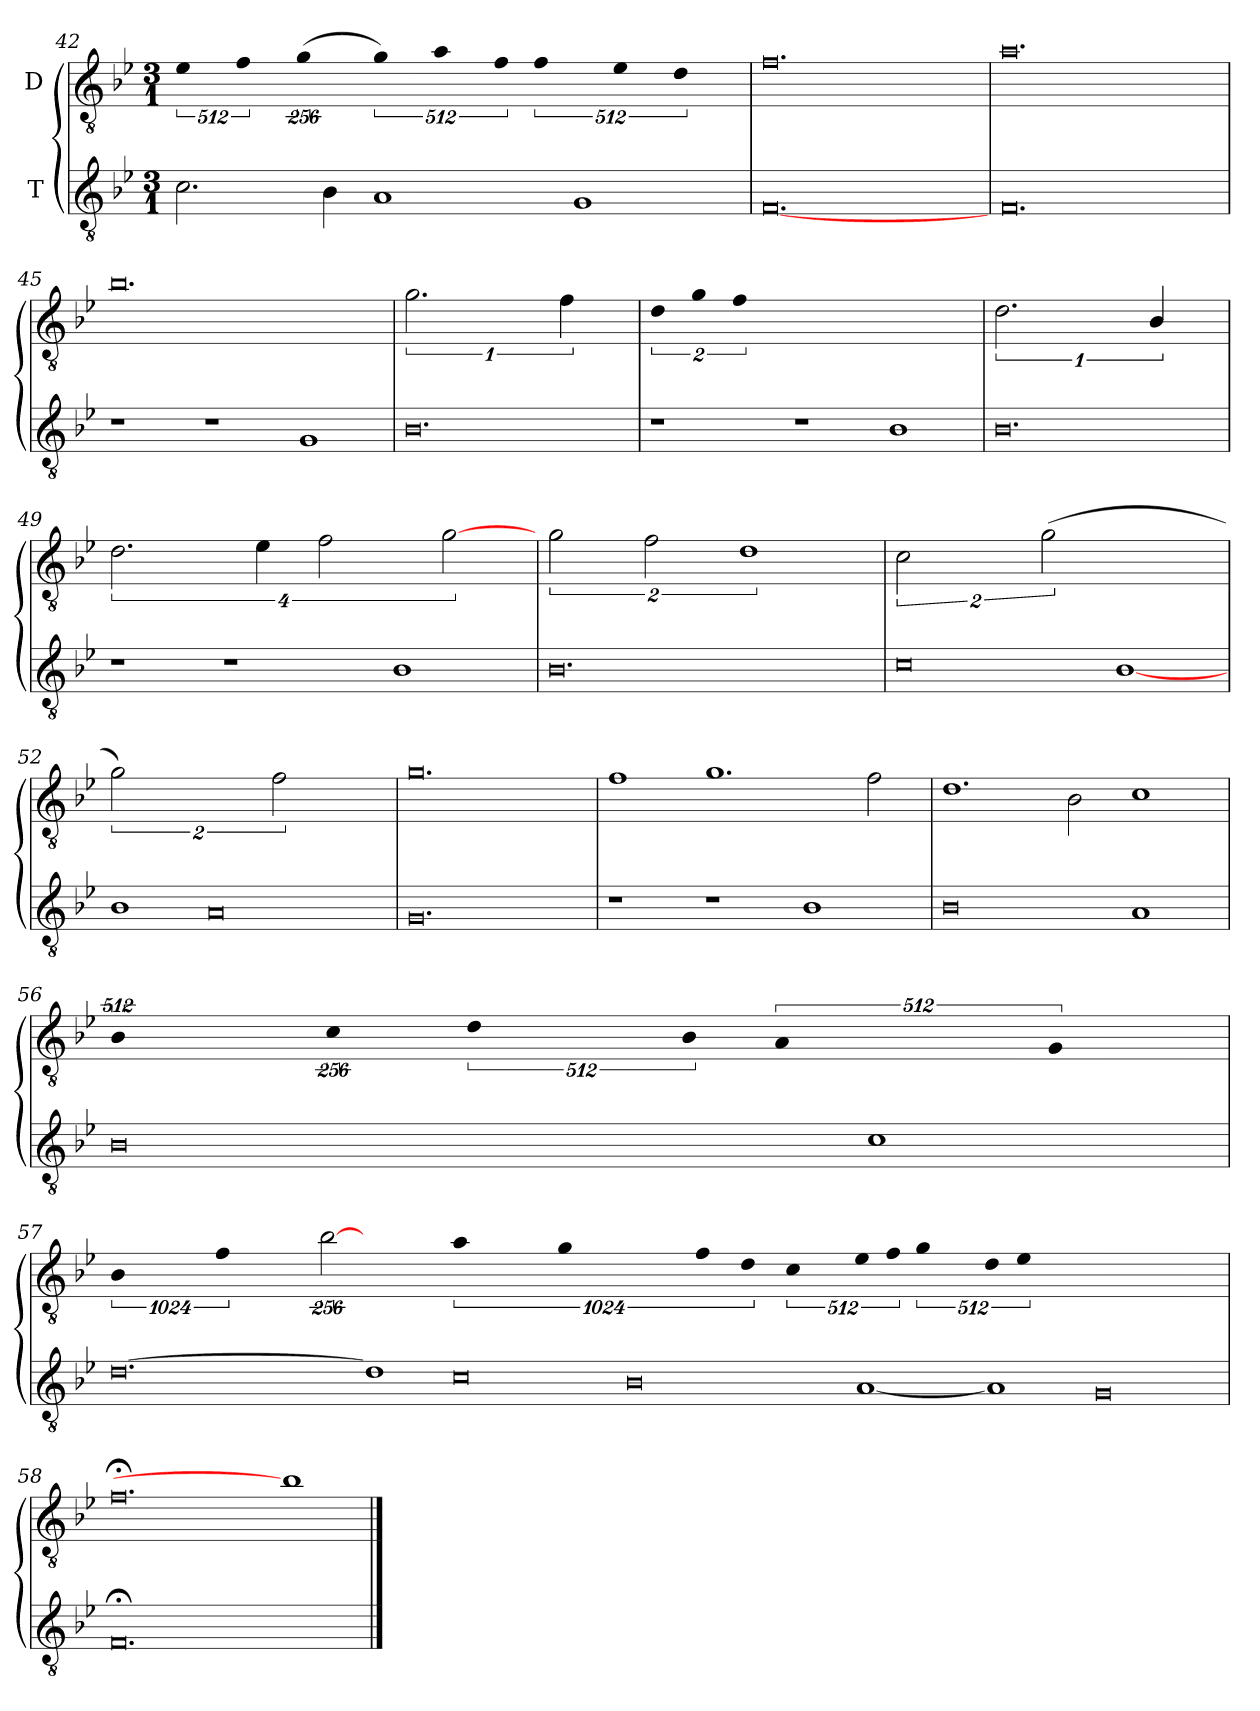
**kern	**kern
*part2	*part1
*staff2	*staff1
*I"T	*I"D
*clefGv2	*clefGv2
*ITrd7c12	*ITrd7c12
*k[b-e-]	*k[b-e-]
*B-:	*B-:
*M3/1	*M3/1
=42	=42
!	!LO:N:vis=2
2.Ci\	1024%341E-i\
!	!LO:N:vis=2
.	1024%341Fi\
!	!LO:N:vis=2
.	(512%171Gi\
4BB-i\	.
!	!LO:N:vis=2
1AAi/	1024%341Gi\)
!	!LO:N:vis=2
.	1024%341Ai\
!	!LO:N:vis=2
.	512%171Fi\
!	!LO:N:vis=2
1GGi/	1024%341Fi\
!	!LO:N:vis=2
.	1024%341E-i\
!	!LO:N:vis=2
.	512%171Di\
!!LO:LB:g=z
=43	=43
[0.FFi/	0.Fi\
=44	=44
0.FFi/	0.Ai\
=45	=45
1r	0.B-i\
1r	.
1GGi/	.
=46	=46
0.BB-i/	2%3.Gi\
.	4%3Fi\
=47	=47
1r	4%3Di\
.	2%3Gi\
1r	.
1BB-i/	.
.	4%3Fi\
=48	=48
0.BB-i/	2%3.Di\
.	4%3BB-i/
=49	=49
1r	4%3.Di\
1r	.
.	8%3E-i\
.	4%3Fi\
1BB-i/	.
.	[4%3Gi\
!!LO:LB:g=z
=50	=50
0.BB-i/	4%3Gi\
.	4%3Fi\
.	2%3Di\
=51	=51
0Ci\	2%3Ci\
.	(2%3Gi\
[1BB-i/	.
=52	=52
1BB-i/	2%3Gi\)
0AAi/	.
.	2%3Fi\
=53	=53
0.GGi/	0.Gi\
=54	=54
1r	1Fi\
1r	1.Gi\
1BB-i/	.
.	2Fi\
=55	=55
0BB-i/	1.Di\
.	2BB-i\
1AAi/	1Ci\
!!LO:LB:g=z
=56	=56
!	!LO:N:vis=1
0BB-i/	512%341BB-i/
!	!LO:N:vis=2
.	512%171Ci\
!	!LO:N:vis=1
.	512%341Di\
!	!LO:N:vis=2
.	512%171BB-i\
!	!LO:N:vis=1
1Ci\	512%341AAi/
!	!LO:N:vis=2
.	512%171GGi/
=57	=57
!	!LO:N:vis=0
[0.Di\	1024%1365BB-i/
!	!LO:N:vis=0
.	1024%1365Fi\
.	[512%171B-i\
1Di\]	1ryy
!	!LO:N:vis=0
0Ci\	1024%1365Ai\
!	!LO:N:vis=0
.	1024%1365Gi\
0BB-i/	.
!	!LO:N:vis=1
.	1024%683Fi\
!	!LO:N:vis=1
.	1024%683Di\
!	!LO:N:vis=1
[1AAi/	512%341Ci\
!	!LO:N:vis=1
.	1024%683E-i\
1AAi/]	.
!	!LO:N:vis=1
.	1024%683Fi\
!	!LO:N:vis=1
0GGi/	512%341Gi\
!	!LO:N:vis=1
.	1024%683Di\
!	!LO:N:vis=1
.	1024%683E-i\
=58	=58
0.FF;i/	0.F;i\
1ryy	1B-i\]
==	==
*-	*-
